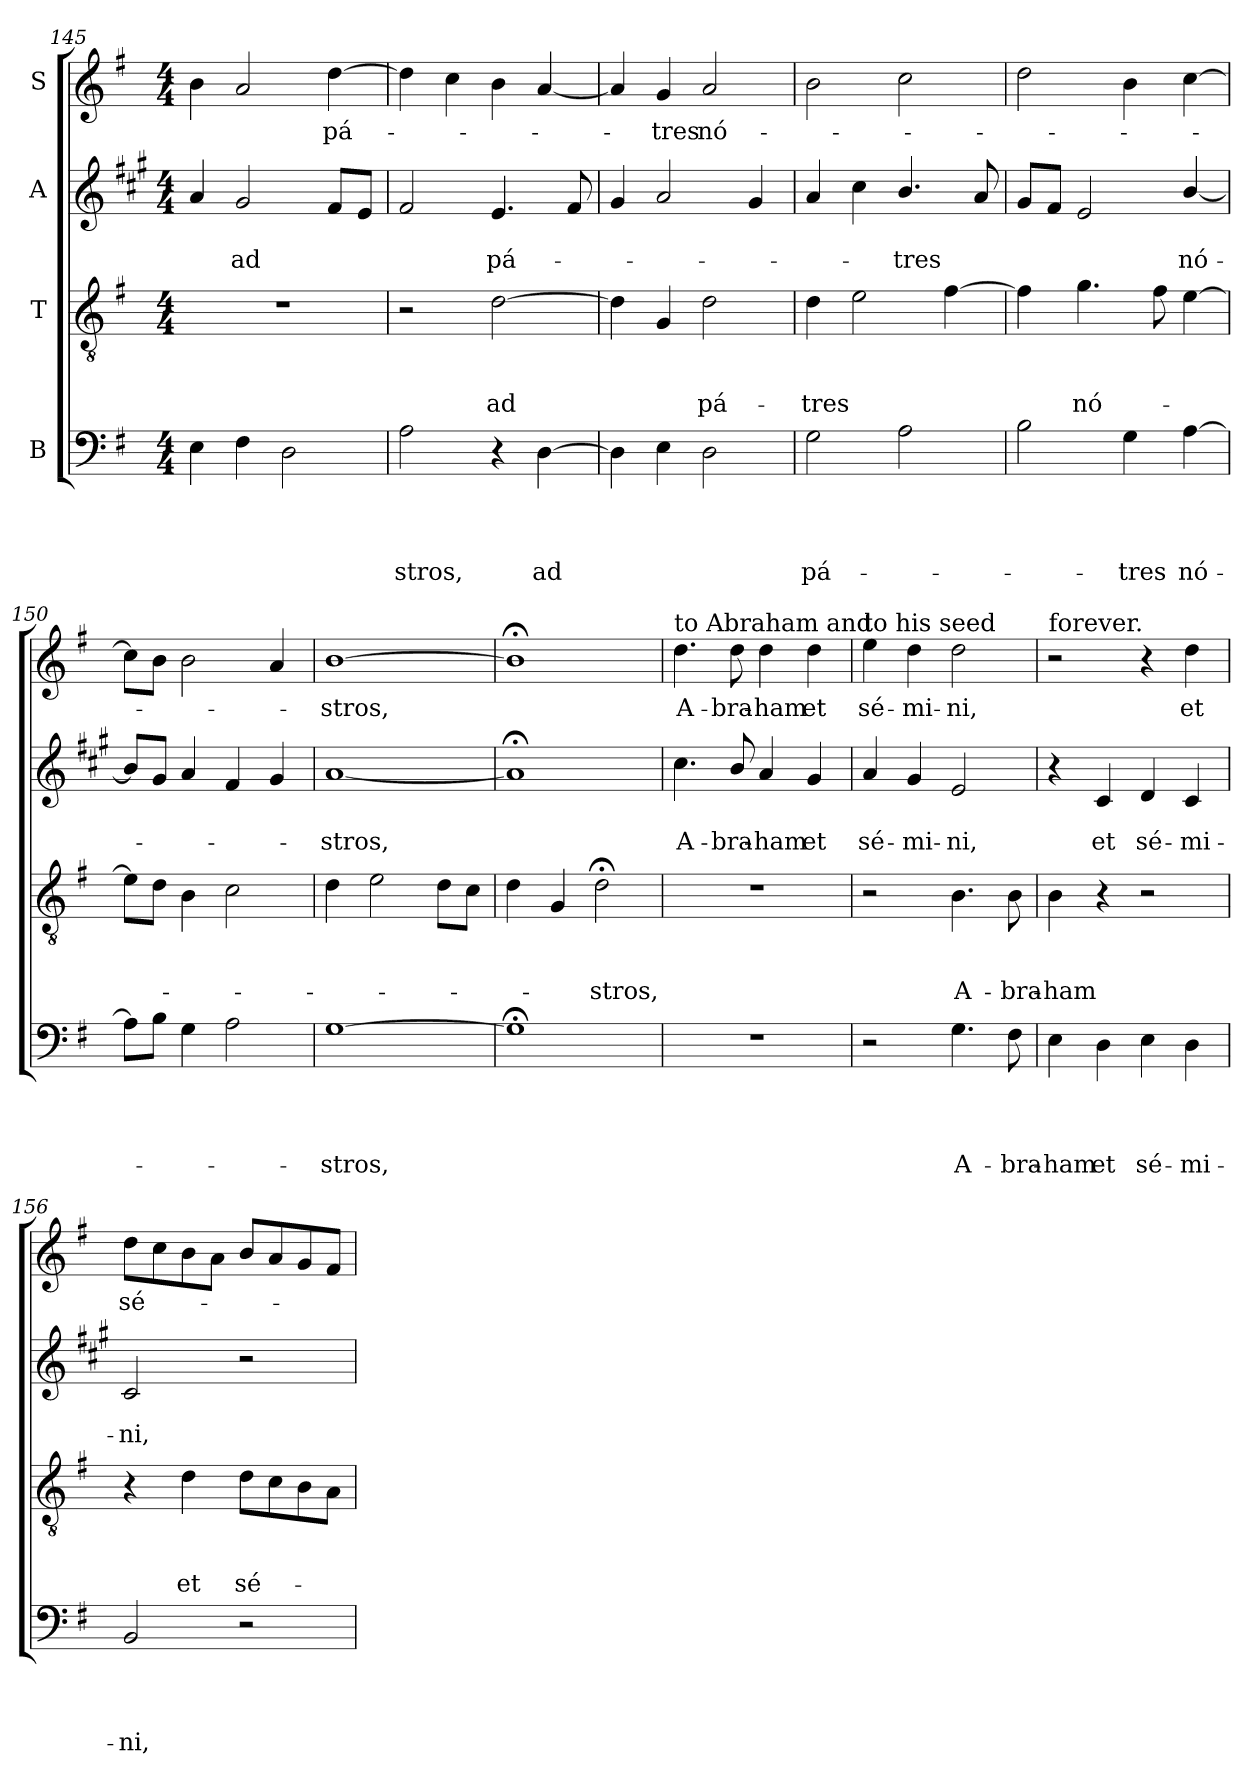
**kern	**text	**text	**text	**text	**kern	**text	**text	**text	**kern	**text	**text	**kern	**text
*part4	*part4	*part4	*part4	*part4	*part3	*part3	*part3	*part3	*part2	*part2	*part2	*part1	*part1
*staff4	*staff4	*staff4	*staff4	*staff4	*staff3	*staff3	*staff3	*staff3	*staff2	*staff2	*staff2	*staff1	*staff1
*I"B	*	*	*	*	*I"T	*	*	*	*I"A	*	*	*I"S	*
*clefF4	*	*	*	*	*clefGv2	*	*	*	*clefG2	*	*	*clefG2	*
*	*	*	*	*	*	*	*	*	*ITrd1c2	*	*	*	*
*k[f#]	*	*	*	*	*k[f#]	*	*	*	*k[f#]	*	*	*k[f#]	*
*G:	*	*	*	*	*G:	*	*	*	*G:	*	*	*G:	*
*M4/4	*	*	*	*	*M4/4	*	*	*	*M4/4	*	*	*M4/4	*
=145	=145	=145	=145	=145	=145	=145	=145	=145	=145	=145	=145	=145	=145
4E\	.	.	.	.	1r	.	.	.	4g/	.	.	4b\	.
!	!	!	!	!	!	!	!	!	!	!	!LO:LY:b	!	!
4F#\	.	.	.	.	.	.	.	.	2f#/	.	ad	2a/	.
2D\	.	.	.	.	.	.	.	.	.	.	.	.	.
!	!	!	!	!	!	!	!	!	!	!	!	!	!LO:LY:b
.	.	.	.	.	.	.	.	.	8e/L	.	.	[4dd\	pá-
.	.	.	.	.	.	.	.	.	8d/J	.	.	.	.
!!LO:PB:g=z
=146	=146	=146	=146	=146	=146	=146	=146	=146	=146	=146	=146	=146	=146
!	!	!	!	!LO:LY:b	!	!	!	!	!	!	!	!	!
2A\	.	.	.	-stros,	2r	.	.	.	2e/	.	.	4dd\]	.
.	.	.	.	.	.	.	.	.	.	.	.	4cc\	.
!	!	!	!	!	!	!	!	!LO:LY:b	!	!	!LO:LY:b	!	!
4r	.	.	.	.	[2d\	.	.	ad	4.d/	.	pá-	4b\	.
!	!	!	!	!LO:LY:b	!	!	!	!	!	!	!	!	!
[4D\	.	.	.	ad	.	.	.	.	.	.	.	[4a/	.
.	.	.	.	.	.	.	.	.	8e/	.	.	.	.
=147	=147	=147	=147	=147	=147	=147	=147	=147	=147	=147	=147	=147	=147
4D\]	.	.	.	.	4d\]	.	.	.	4f#/	.	.	4a/]	.
!	!	!	!	!	!	!	!	!	!	!	!	!	!LO:LY:b
4E\	.	.	.	.	4G/	.	.	.	2g/	.	.	4g/	-tres
!	!	!	!	!	!	!	!	!LO:LY:b	!	!	!	!	!LO:LY:b
2D\	.	.	.	.	2d\	.	.	pá-	.	.	.	2a/	nó-
.	.	.	.	.	.	.	.	.	4f#/	.	.	.	.
=148	=148	=148	=148	=148	=148	=148	=148	=148	=148	=148	=148	=148	=148
!	!	!	!	!LO:LY:b	!	!	!	!LO:LY:b	!	!	!	!	!
2G\	.	.	.	pá-	4d\	.	.	-tres	4g/	.	.	2b\	.
.	.	.	.	.	2e\	.	.	.	4b\	.	.	.	.
!	!	!	!	!	!	!	!	!	!	!	!LO:LY:b	!	!
2A\	.	.	.	.	.	.	.	.	4.a/	.	-tres	2cc\	.
.	.	.	.	.	[4f#\	.	.	.	.	.	.	.	.
.	.	.	.	.	.	.	.	.	8g/	.	.	.	.
=149	=149	=149	=149	=149	=149	=149	=149	=149	=149	=149	=149	=149	=149
2B\	.	.	.	.	4f#\]	.	.	.	8f#/L	.	.	2dd\	.
.	.	.	.	.	.	.	.	.	8e/J	.	.	.	.
!	!	!	!	!	!	!	!	!LO:LY:b	!	!	!	!	!
.	.	.	.	.	4.g\	.	.	nó-	2d/	.	.	.	.
!	!	!	!	!LO:LY:b	!	!	!	!	!	!	!	!	!
4G\	.	.	.	-tres	.	.	.	.	.	.	.	4b\	.
.	.	.	.	.	8f#\	.	.	.	.	.	.	.	.
!	!	!	!	!LO:LY:b	!	!	!	!	!	!	!LO:LY:b	!	!
[4A\	.	.	.	nó-	[4e\	.	.	.	[4a/	.	nó-	[4cc\	.
=150	=150	=150	=150	=150	=150	=150	=150	=150	=150	=150	=150	=150	=150
8A\L]	.	.	.	.	8e\L]	.	.	.	8a/L]	.	.	8cc\L]	.
8B\J	.	.	.	.	8d\J	.	.	.	8f#/J	.	.	8b\J	.
4G\	.	.	.	.	4B\	.	.	.	4g/	.	.	2b\	.
2A\	.	.	.	.	2c\	.	.	.	4e/	.	.	.	.
.	.	.	.	.	.	.	.	.	4f#/	.	.	4a/	.
=151	=151	=151	=151	=151	=151	=151	=151	=151	=151	=151	=151	=151	=151
!	!	!	!	!LO:LY:b	!	!	!	!	!	!	!LO:LY:b	!	!LO:LY:b
[1G	.	.	.	-stros,	4d\	.	.	.	[1g	.	-stros,	[1b	-stros,
.	.	.	.	.	2e\	.	.	.	.	.	.	.	.
.	.	.	.	.	8d\L	.	.	.	.	.	.	.	.
.	.	.	.	.	8c\J	.	.	.	.	.	.	.	.
!!LO:LB:g=z
=152	=152	=152	=152	=152	=152	=152	=152	=152	=152	=152	=152	=152	=152
1G;<]	.	.	.	.	4d\	.	.	.	1g;]	.	.	1b;<]	.
.	.	.	.	.	4G/	.	.	.	.	.	.	.	.
!	!	!	!	!	!	!	!	!LO:LY:b	!	!	!	!	!
.	.	.	.	.	2d;<\	.	.	-stros,	.	.	.	.	.
=153	=153	=153	=153	=153	=153	=153	=153	=153	=153	=153	=153	=153	=153
!	!	!	!	!	!	!	!	!	!	!	!	!LO:TX:a:t=to Abraham and	!
!	!	!	!	!	!	!	!	!	!	!	!LO:LY:b	!	!LO:LY:b
1r	.	.	.	.	1r	.	.	.	4.b\	.	A-	4.dd\	A-
!	!	!	!	!	!	!	!	!	!	!	!LO:LY:b	!	!LO:LY:b
.	.	.	.	.	.	.	.	.	8a/	.	-bra-	8dd\	-bra-
!	!	!	!	!	!	!	!	!	!	!	!LO:LY:b	!	!LO:LY:b
.	.	.	.	.	.	.	.	.	4g/	.	-ham	4dd\	-ham
!	!	!	!	!	!	!	!	!	!	!	!LO:LY:b	!	!LO:LY:b
.	.	.	.	.	.	.	.	.	4f#/	.	et	4dd\	et
=154	=154	=154	=154	=154	=154	=154	=154	=154	=154	=154	=154	=154	=154
!	!	!	!	!	!	!	!	!	!	!	!	!LO:TX:a:t=to his seed	!
!	!	!	!	!	!	!	!	!	!	!	!LO:LY:b	!	!LO:LY:b
2r	.	.	.	.	2r	.	.	.	4g/	.	sé-	4ee\	sé-
!	!	!	!	!	!	!	!	!	!	!	!LO:LY:b	!	!LO:LY:b
.	.	.	.	.	.	.	.	.	4f#/	.	-mi-	4dd\	-mi-
!	!	!	!	!LO:LY:b	!	!	!	!LO:LY:b	!	!	!LO:LY:b	!	!LO:LY:b
4.G\	.	.	.	A-	4.B\	.	.	A-	2d/	.	-ni,	2dd\	-ni,
!	!	!	!	!LO:LY:b	!	!	!	!LO:LY:b	!	!	!	!	!
8F#\	.	.	.	-bra-	8B\	.	.	-bra-	.	.	.	.	.
=155	=155	=155	=155	=155	=155	=155	=155	=155	=155	=155	=155	=155	=155
!	!	!	!	!	!	!	!	!	!	!	!	!LO:TX:a:t=forever.	!
!	!	!	!	!LO:LY:b	!	!	!	!LO:LY:b	!	!	!	!	!
4E\	.	.	.	-ham	4B\	.	.	-ham	4r	.	.	2r	.
!	!	!	!	!LO:LY:b	!	!	!	!	!	!	!LO:LY:b	!	!
4D\	.	.	.	et	4r	.	.	.	4B/	.	et	.	.
!	!	!	!	!LO:LY:b	!	!	!	!	!	!	!LO:LY:b	!	!
4E\	.	.	.	sé-	2r	.	.	.	4c/	.	sé-	4r	.
!	!	!	!	!LO:LY:b	!	!	!	!	!	!	!LO:LY:b	!	!LO:LY:b
4D\	.	.	.	-mi-	.	.	.	.	4B/	.	-mi-	4dd\	et
=156	=156	=156	=156	=156	=156	=156	=156	=156	=156	=156	=156	=156	=156
!	!	!	!	!LO:LY:b	!	!	!	!	!	!	!LO:LY:b	!	!LO:LY:b
2BB/	.	.	.	-ni,	4r	.	.	.	2B/	.	-ni,	8dd\L	sé-
.	.	.	.	.	.	.	.	.	.	.	.	8cc\	.
!	!	!	!	!	!	!	!	!LO:LY:b	!	!	!	!	!
.	.	.	.	.	4d\	.	.	et	.	.	.	8b\	.
.	.	.	.	.	.	.	.	.	.	.	.	8a\J	.
!	!	!	!	!	!	!	!	!LO:LY:b	!	!	!	!	!
2r	.	.	.	.	8d\L	.	.	sé-	2r	.	.	8b/L	.
.	.	.	.	.	8c\	.	.	.	.	.	.	8a/	.
.	.	.	.	.	8B\	.	.	.	.	.	.	8g/	.
.	.	.	.	.	8A\J	.	.	.	.	.	.	8f#/J	.
=	=	=	=	=	=	=	=	=	=	=	=	=	=
*-	*-	*-	*-	*-	*-	*-	*-	*-	*-	*-	*-	*-	*-
